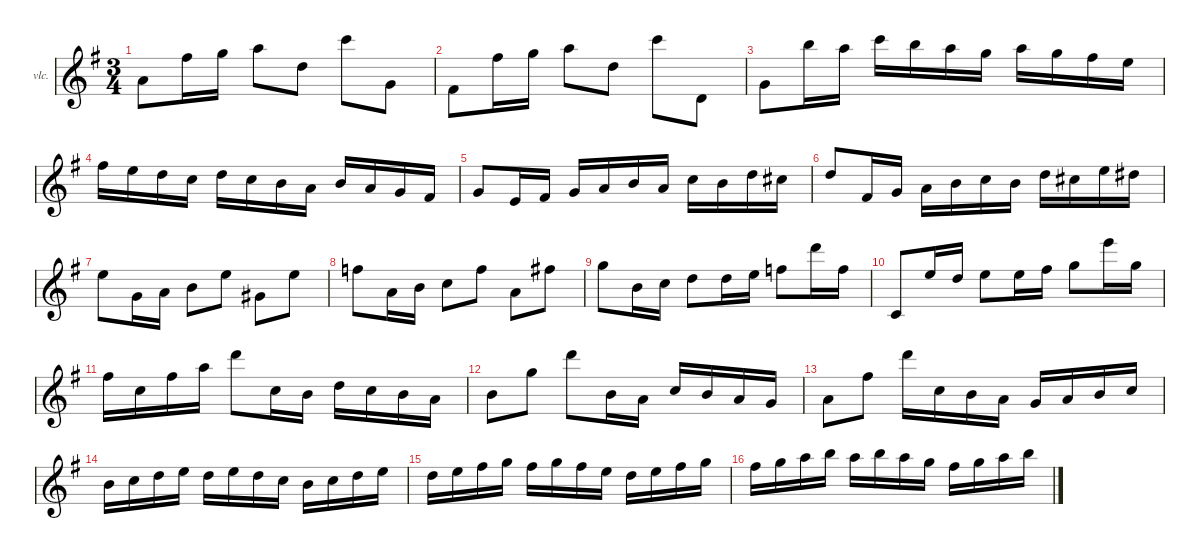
\hideDynamics
\bracketExtendMode nobrackets
\firstSystemTrackNameOrientation horizontal
\track ("Solo Cello" "vlc.") {instrument cello}
\staff {score}
\tuning (A3 D3 G2 C2)
\ts (3 4)
\tempo (120 hide)
\clef g2
\ks g
19.2{acc forcenatural}.8{dy ff beam Down} 21.1{acc #}.16{beam Down} 22.1{acc forcenatural}.16{beam Down} 24.1{acc forcenatural}.8{beam Down} 24.2{acc forcenatural}.8{beam Down} 27.1{acc forcenatural}.8{beam Down} 24.3{acc forcenatural}.8{beam Down} |
23.3{acc #}.8{beam Down} 21.1{acc #}.16{beam Down} 22.1{acc forcenatural}.16{beam Down} 24.1{acc forcenatural}.8{beam Down} 24.2{acc forcenatural}.8{beam Down} 27.1{acc forcenatural}.8{beam Down} 26.4{acc forcenatural}.8{beam Down} |
24.3{acc forcenatural}.8{beam Down} 26.1{acc forcenatural}.16{beam Down} 24.1{acc forcenatural}.16{beam Down} 27.1{acc forcenatural}.16{beam Down} 26.1{acc forcenatural}.16{beam Down} 24.1{acc forcenatural}.16{beam Down} 22.1{acc forcenatural}.16{beam Down} 24.1{acc forcenatural}.16{beam Down} 22.1{acc forcenatural}.16{beam Down} 21.1{acc #}.16{beam Down} 19.1{acc forcenatural}.16{beam Down} |
21.1{acc #}.16{beam Down} 19.1{acc forcenatural}.16{beam Down} 24.2{acc forcenatural}.16{beam Down} 22.2{acc forcenatural}.16{beam Down} 24.2{acc forcenatural}.16{beam Down} 22.2{acc forcenatural}.16{beam Down} 21.2{acc forcenatural}.16{beam Down} 19.2{acc forcenatural}.16{beam Down} 21.2{acc forcenatural}.16{beam Up} 19.2{acc forcenatural}.16{beam Up} 24.3{acc forcenatural}.16{beam Up} 23.3{acc #}.16{beam Up} |
24.3{acc forcenatural}.8{beam Up} 21.3{acc forcenatural}.16{beam Up} 23.3{acc #}.16{beam Up} 24.3{acc forcenatural}.16{beam Up} 19.2{acc forcenatural}.16{beam Up} 21.2{acc forcenatural}.16{beam Up} 19.2{acc forcenatural}.16{beam Up} 22.2{acc forcenatural}.16{beam Down} 21.2{acc forcenatural}.16{beam Down} 24.2{acc forcenatural}.16{beam Down} 23.2{acc #}.16{beam Down} |
24.2{acc forcenatural}.8{beam Up} 23.3{acc #}.16{beam Up} 24.3{acc forcenatural}.16{beam Up} 19.2{acc forcenatural}.16{beam Down} 21.2{acc forcenatural}.16{beam Down} 22.2{acc forcenatural}.16{beam Down} 21.2{acc forcenatural}.16{beam Down} 24.2{acc forcenatural}.16{beam Down} 23.2{acc #}.16{beam Down} 19.1{acc forcenatural}.16{beam Down} 18.1{acc #}.16{beam Down} |
19.1{acc forcenatural}.8{beam Down} 17.2{acc forcenatural}.16{beam Down} 19.2{acc forcenatural}.16{beam Down} 21.2{acc forcenatural}.8{beam Down} 19.1{acc forcenatural}.8{beam Down} 18.2{acc #}.8{beam Down} 19.1{acc forcenatural}.8{beam Down} |
20.1{acc forcenatural}.8{beam Down} 19.2{acc forcenatural}.16{beam Down} 21.2{acc forcenatural}.16{beam Down} 22.2{acc forcenatural}.8{beam Down} 20.1{acc forcenatural}.8{beam Down} 19.2{acc forcenatural}.8{beam Down} 21.1{acc #}.8{beam Down} |
22.1{acc forcenatural}.8{beam Down} 21.2{acc forcenatural}.16{beam Down} 22.2{acc forcenatural}.16{beam Down} 24.2{acc forcenatural}.8{beam Down} 24.2{acc forcenatural}.16{beam Down} 26.2{acc forcenatural}.16{beam Down} 27.2{acc forcenatural}.8{beam Down} 29.1{acc forcenatural}.16{beam Down} 27.2{acc forcenatural}.16{beam Down} |
24.4{acc forcenatural}.8{beam Up} 26.2{acc forcenatural}.16{beam Up} 24.2{acc forcenatural}.16{beam Up} 19.1{acc forcenatural}.8{beam Down} 19.1{acc forcenatural}.16{beam Down} 21.1{acc #}.16{beam Down} 22.1{acc forcenatural}.8{beam Down} 31.1{acc forcenatural}.16{beam Down} 29.2{acc forcenatural}.16{beam Down} |
28.2{acc #}.16{beam Down} 29.3{acc forcenatural}.16{beam Down} 28.2{acc #}.16{beam Down} 31.2{acc forcenatural}.16{beam Down} 29.1{acc forcenatural}.8{beam Down} 22.2{acc forcenatural}.16{beam Down} 21.2{acc forcenatural}.16{beam Down} 24.2{acc forcenatural}.16{beam Down} 22.2{acc forcenatural}.16{beam Down} 21.2{acc forcenatural}.16{beam Down} 19.2{acc forcenatural}.16{beam Down} |
21.2{acc forcenatural}.8{beam Down} 22.1{acc forcenatural}.8{beam Down} 29.1{acc forcenatural}.8{beam Down} 28.3{acc forcenatural}.16{beam Down} 26.3{acc forcenatural}.16{beam Down} 29.3{acc forcenatural}.16{beam Up} 28.3{acc forcenatural}.16{beam Up} 26.3{acc forcenatural}.16{beam Up} 24.3{acc forcenatural}.16{beam Up} |
26.3{acc forcenatural}.8{beam Down} 28.2{acc #}.8{beam Down} 29.1{acc forcenatural}.16{beam Down} 22.2{acc forcenatural}.16{beam Down} 21.2{acc forcenatural}.16{beam Down} 19.2{acc forcenatural}.16{beam Down} 17.2{acc forcenatural}.16{beam Up} 19.2{acc forcenatural}.16{beam Up} 21.2{acc forcenatural}.16{beam Up} 22.2{acc forcenatural}.16{beam Up} |
21.2{acc forcenatural}.16{beam Down} 22.2{acc forcenatural}.16{beam Down} 24.2{acc forcenatural}.16{beam Down} 26.2{acc forcenatural}.16{beam Down} 24.2{acc forcenatural}.16{beam Down} 26.2{acc forcenatural}.16{beam Down} 24.2{acc forcenatural}.16{beam Down} 22.2{acc forcenatural}.16{beam Down} 21.2{acc forcenatural}.16{beam Down} 22.2{acc forcenatural}.16{beam Down} 24.2{acc forcenatural}.16{beam Down} 26.2{acc forcenatural}.16{beam Down} |
24.2{acc forcenatural}.16{beam Down} 19.1{acc forcenatural}.16{beam Down} 21.1{acc #}.16{beam Down} 22.1{acc forcenatural}.16{beam Down} 21.1{acc #}.16{beam Down} 22.1{acc forcenatural}.16{beam Down} 21.1{acc #}.16{beam Down} 19.1{acc forcenatural}.16{beam Down} 17.1{acc forcenatural}.16{beam Down} 19.1{acc forcenatural}.16{beam Down} 21.1{acc #}.16{beam Down} 22.1{acc forcenatural}.16{beam Down} |
21.1{acc #}.16{beam Down} 22.1{acc forcenatural}.16{beam Down} 24.1{acc forcenatural}.16{beam Down} 26.1{acc forcenatural}.16{beam Down} 24.1{acc forcenatural}.16{beam Down} 26.1{acc forcenatural}.16{beam Down} 24.1{acc forcenatural}.16{beam Down} 22.1{acc forcenatural}.16{beam Down} 21.1{acc #}.16{beam Down} 22.1{acc forcenatural}.16{beam Down} 24.1{acc forcenatural}.16{beam Down} 26.1{acc forcenatural}.16{beam Down}
